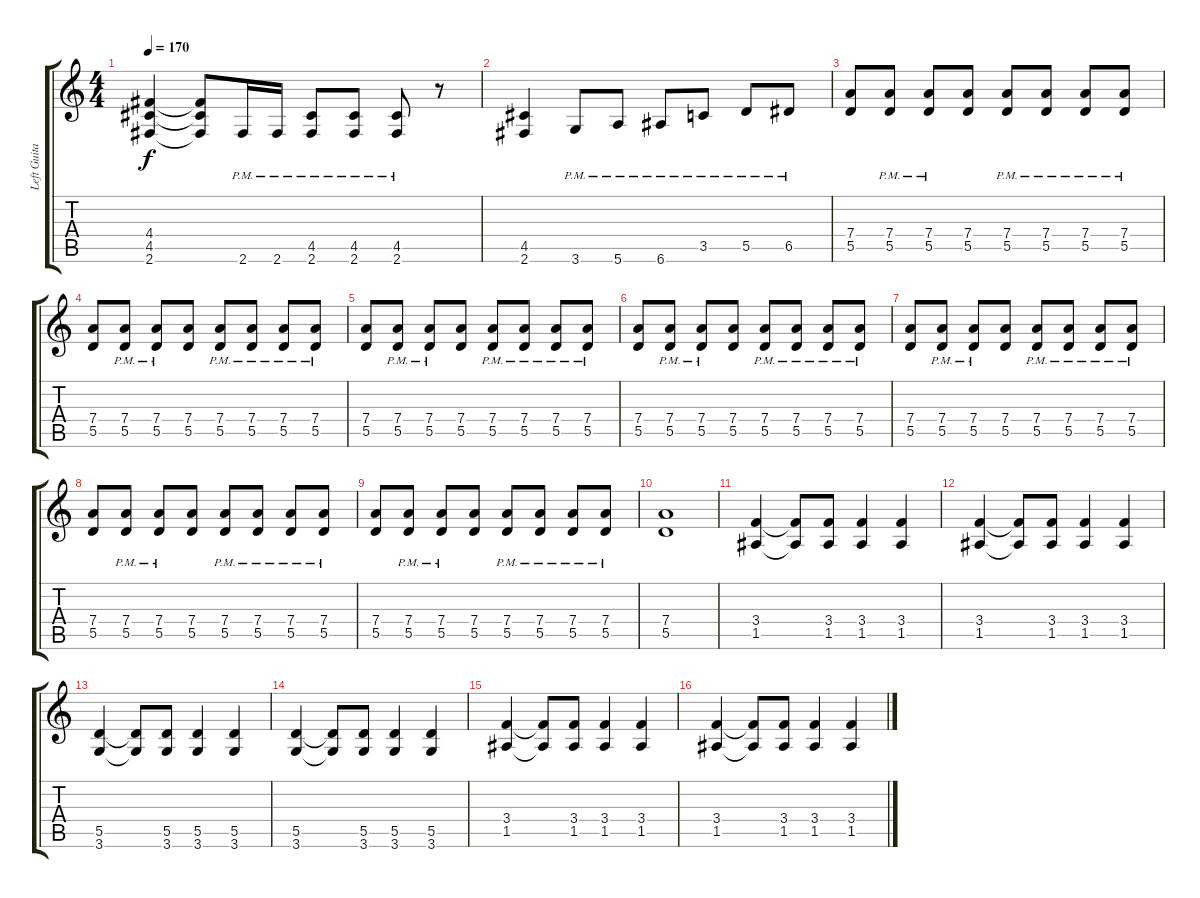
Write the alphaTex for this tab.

\track ("Left Guitar" "Left Guita") {instrument distortionguitar}
\staff {score tabs}
\tuning (E4 B3 G3 D3 A2 E2) {hide}
\ts (4 4)
\tempo 170
\clef g2
\ks c
(4.4 4.5 2.6).4{dy f} (4.4{t} 4.5{t} 2.6{t}).8 2.6{pm}.16 2.6{pm}.16 (4.5{pm} 2.6{pm}).8 (4.5{pm} 2.6{pm}).8 (4.5{pm} 2.6{pm}).8 r.8 |
(4.5 2.6).4 3.6{pm}.8 5.6{pm}.8 6.6{pm}.8 3.5{pm}.8 5.5{pm}.8 6.5{pm}.8 |
(7.4 5.5).8 (7.4{pm} 5.5{pm}).8 (7.4{pm} 5.5{pm}).8 (7.4 5.5).8 (7.4{pm} 5.5{pm}).8 (7.4{pm} 5.5{pm}).8 (7.4{pm} 5.5{pm}).8 (7.4{pm} 5.5{pm}).8 |
(7.4 5.5).8 (7.4{pm} 5.5{pm}).8 (7.4{pm} 5.5{pm}).8 (7.4 5.5).8 (7.4{pm} 5.5{pm}).8 (7.4{pm} 5.5{pm}).8 (7.4{pm} 5.5{pm}).8 (7.4{pm} 5.5{pm}).8 |
(7.4 5.5).8 (7.4{pm} 5.5{pm}).8 (7.4{pm} 5.5{pm}).8 (7.4 5.5).8 (7.4{pm} 5.5{pm}).8 (7.4{pm} 5.5{pm}).8 (7.4{pm} 5.5{pm}).8 (7.4{pm} 5.5{pm}).8 |
(7.4 5.5).8 (7.4{pm} 5.5{pm}).8 (7.4{pm} 5.5{pm}).8 (7.4 5.5).8 (7.4{pm} 5.5{pm}).8 (7.4{pm} 5.5{pm}).8 (7.4{pm} 5.5{pm}).8 (7.4{pm} 5.5{pm}).8 |
(7.4 5.5).8 (7.4{pm} 5.5{pm}).8 (7.4{pm} 5.5{pm}).8 (7.4 5.5).8 (7.4{pm} 5.5{pm}).8 (7.4{pm} 5.5{pm}).8 (7.4{pm} 5.5{pm}).8 (7.4{pm} 5.5{pm}).8 |
(7.4 5.5).8 (7.4{pm} 5.5{pm}).8 (7.4{pm} 5.5{pm}).8 (7.4 5.5).8 (7.4{pm} 5.5{pm}).8 (7.4{pm} 5.5{pm}).8 (7.4{pm} 5.5{pm}).8 (7.4{pm} 5.5{pm}).8 |
(7.4 5.5).8 (7.4{pm} 5.5{pm}).8 (7.4{pm} 5.5{pm}).8 (7.4 5.5).8 (7.4{pm} 5.5{pm}).8 (7.4{pm} 5.5{pm}).8 (7.4{pm} 5.5{pm}).8 (7.4{pm} 5.5{pm}).8 |
(7.4 5.5).1 |
(3.4 1.5).4 (3.4{t} 1.5{t}).8 (3.4 1.5).8 (3.4 1.5).4 (3.4 1.5).4 |
(3.4 1.5).4 (3.4{t} 1.5{t}).8 (3.4 1.5).8 (3.4 1.5).4 (3.4 1.5).4 |
(5.5 3.6).4 (5.5{t} 3.6{t}).8 (5.5 3.6).8 (5.5 3.6).4 (5.5 3.6).4 |
(5.5 3.6).4 (5.5{t} 3.6{t}).8 (5.5 3.6).8 (5.5 3.6).4 (5.5 3.6).4 |
(3.4 1.5).4 (3.4{t} 1.5{t}).8 (3.4 1.5).8 (3.4 1.5).4 (3.4 1.5).4 |
(3.4 1.5).4 (3.4{t} 1.5{t}).8 (3.4 1.5).8 (3.4 1.5).4 (3.4 1.5).4
